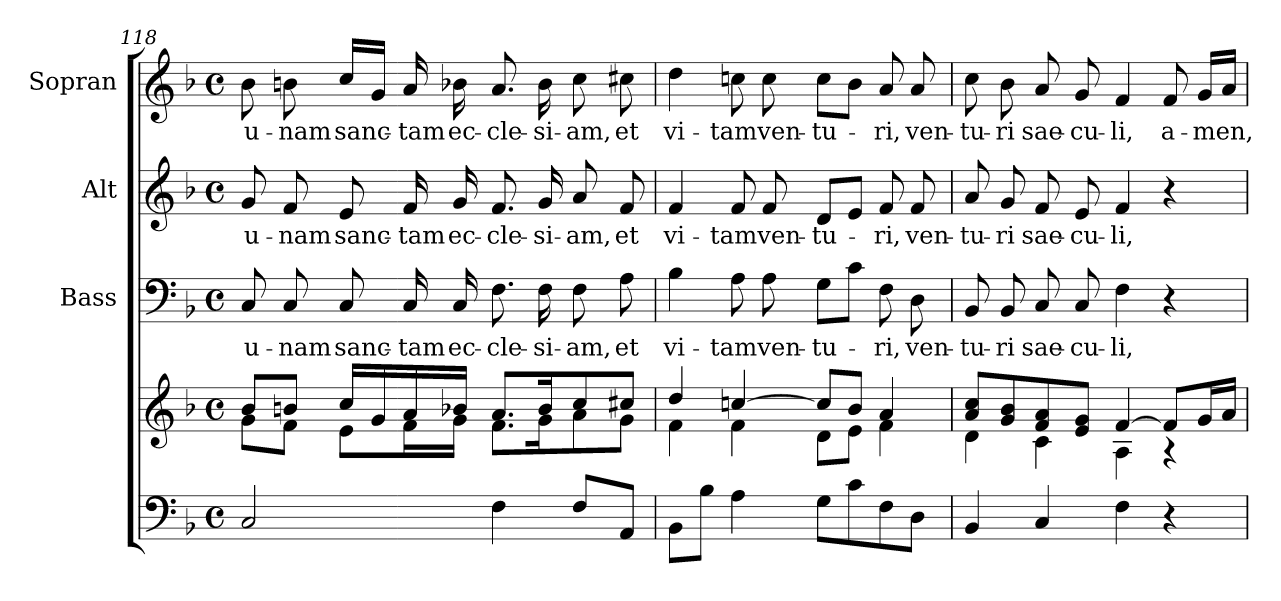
**kern	**kern	**kern	**text	**kern	**text	**kern	**text
*part4	*part4	*part3	*part3	*part2	*part2	*part1	*part1
*staff5	*staff4	*staff3	*staff3	*staff2	*staff2	*staff1	*staff1
*	*	*I"Bass	*	*I"Alt	*	*I"Sopran	*
*	*	*I'B.	*	*I'A.	*	*I'S.	*
!!LO:PB:g=z
*clefF4	*clefG2	*clefF4	*	*clefG2	*	*clefG2	*
*k[b-]	*k[b-]	*k[b-]	*	*k[b-]	*	*k[b-]	*
*F:	*F:	*F:	*	*F:	*	*F:	*
*M4/4	*M4/4	*M4/4	*	*M4/4	*	*M4/4	*
*met(c)	*met(c)	*met(c)	*	*met(c)	*	*met(c)	*
=118	=118	=118	=118	=118	=118	=118	=118
*	*^	*	*	*	*	*	*
!	!	!	!	!LO:LY:b	!	!LO:LY:b	!	!LO:LY:b
2C/	8b-/L	8g\L	8C/	u-	8g/	u-	8b-\	u-
!	!	!	!	!LO:LY:b	!	!LO:LY:b	!	!LO:LY:b
.	8bn/J	8f\J	8C/	-nam	8f/	-nam	8bn\	-nam
!	!	!	!	!LO:LY:b	!	!LO:LY:b	!	!LO:LY:b
.	16cc/LL	8e\L	8C/	sanc-	8e/	sanc-	16cc/LL	sanc-
.	16g/	.	.	.	.	.	16g/JJ	.
!	!	!	!	!LO:LY:b	!	!LO:LY:b	!	!LO:LY:b
.	16a/	16f\L	16C/	-tam	16f/	-tam	16a/	-tam
!	!	!	!	!LO:LY:b	!	!LO:LY:b	!	!LO:LY:b
.	16b-X/JJ	16g\JJ	16C/	ec-	16g/	ec-	16b-X\	ec-
!	!	!	!	!LO:LY:b	!	!LO:LY:b	!	!LO:LY:b
4F\	8.a/L	8.f\L	8.F\	-cle-	8.f/	-cle-	8.a/	-cle-
!	!	!	!	!LO:LY:b	!	!LO:LY:b	!	!LO:LY:b
.	16b-/k	16g\k	16F\	-si-	16g/	-si-	16b-\	-si-
!	!	!	!	!LO:LY:b	!	!LO:LY:b	!	!LO:LY:b
8F/L	8cc/	8a\	8F\	-am,	8a/	-am,	8cc\	-am,
!	!	!	!	!LO:LY:b	!	!LO:LY:b	!	!LO:LY:b
8AA/J	8cc#X/J	8g\J	8A\	et	8f/	et	8cc#X\	et
=119	=119	=119	=119	=119	=119	=119	=119	=119
!	!	!	!	!LO:LY:b	!	!LO:LY:b	!	!LO:LY:b
8BB-\L	4dd/	4f\	4B-\	vi-	4f/	vi-	4dd\	vi-
8B-\J	.	.	.	.	.	.	.	.
!	!	!	!	!LO:LY:b	!	!LO:LY:b	!	!LO:LY:b
4A\	[>4ccn/	4f\	8A\	-tam	8f/	-tam	8ccn\	-tam
!	!	!	!	!LO:LY:b	!	!LO:LY:b	!	!LO:LY:b
.	.	.	8A\	ven-	8f/	ven-	8cc\	ven-
!	!	!	!	!LO:LY:b	!	!LO:LY:b	!	!LO:LY:b
8G\L	8cc/L]	8d\L	8G\L	-tu-	8d/L	-tu-	8cc\L	-tu-
8c\	8b-/J	8e\J	8c\J	.	8e/J	.	8b-\J	.
!	!	!	!	!LO:LY:b	!	!LO:LY:b	!	!LO:LY:b
8F\	4a/	4f\	8F\	-ri,	8f/	-ri,	8a/	-ri,
!	!	!	!	!LO:LY:b	!	!LO:LY:b	!	!LO:LY:b
8D\J	.	.	8D\	ven-	8f/	ven-	8a/	ven-
=120	=120	=120	=120	=120	=120	=120	=120	=120
!	!	!	!	!LO:LY:b	!	!LO:LY:b	!	!LO:LY:b
4BB-/	8a/ 8cc/L	4d\	8BB-/	-tu-	8a/	-tu-	8cc\	-tu-
!	!	!	!	!LO:LY:b	!	!LO:LY:b	!	!LO:LY:b
.	8g/ 8b-/	.	8BB-/	-ri	8g/	-ri	8b-\	-ri
!	!	!	!	!LO:LY:b	!	!LO:LY:b	!	!LO:LY:b
4C/	8f/ 8a/	4c\	8C/	sae-	8f/	sae-	8a/	sae-
!	!	!	!	!LO:LY:b	!	!LO:LY:b	!	!LO:LY:b
.	8e/ 8g/J	.	8C/	-cu-	8e/	-cu-	8g/	-cu-
!	!	!	!	!LO:LY:b	!	!LO:LY:b	!	!LO:LY:b
4F\	[>4f/	4A\	4F\	-li,	4f/	-li,	4f/	-li,
!	!	!	!	!	!	!	!	!LO:LY:b
4r	8f/L]	4rA	4r	.	4r	.	8f/	a-
!	!	!	!	!	!	!	!	!LO:LY:b
.	16g/L	.	.	.	.	.	16g/LL	-men,
.	16a/JJ	.	.	.	.	.	16a/JJ	.
*	*v	*v	*	*	*	*	*	*
=	=	=	=	=	=	=	=
*-	*-	*-	*-	*-	*-	*-	*-
